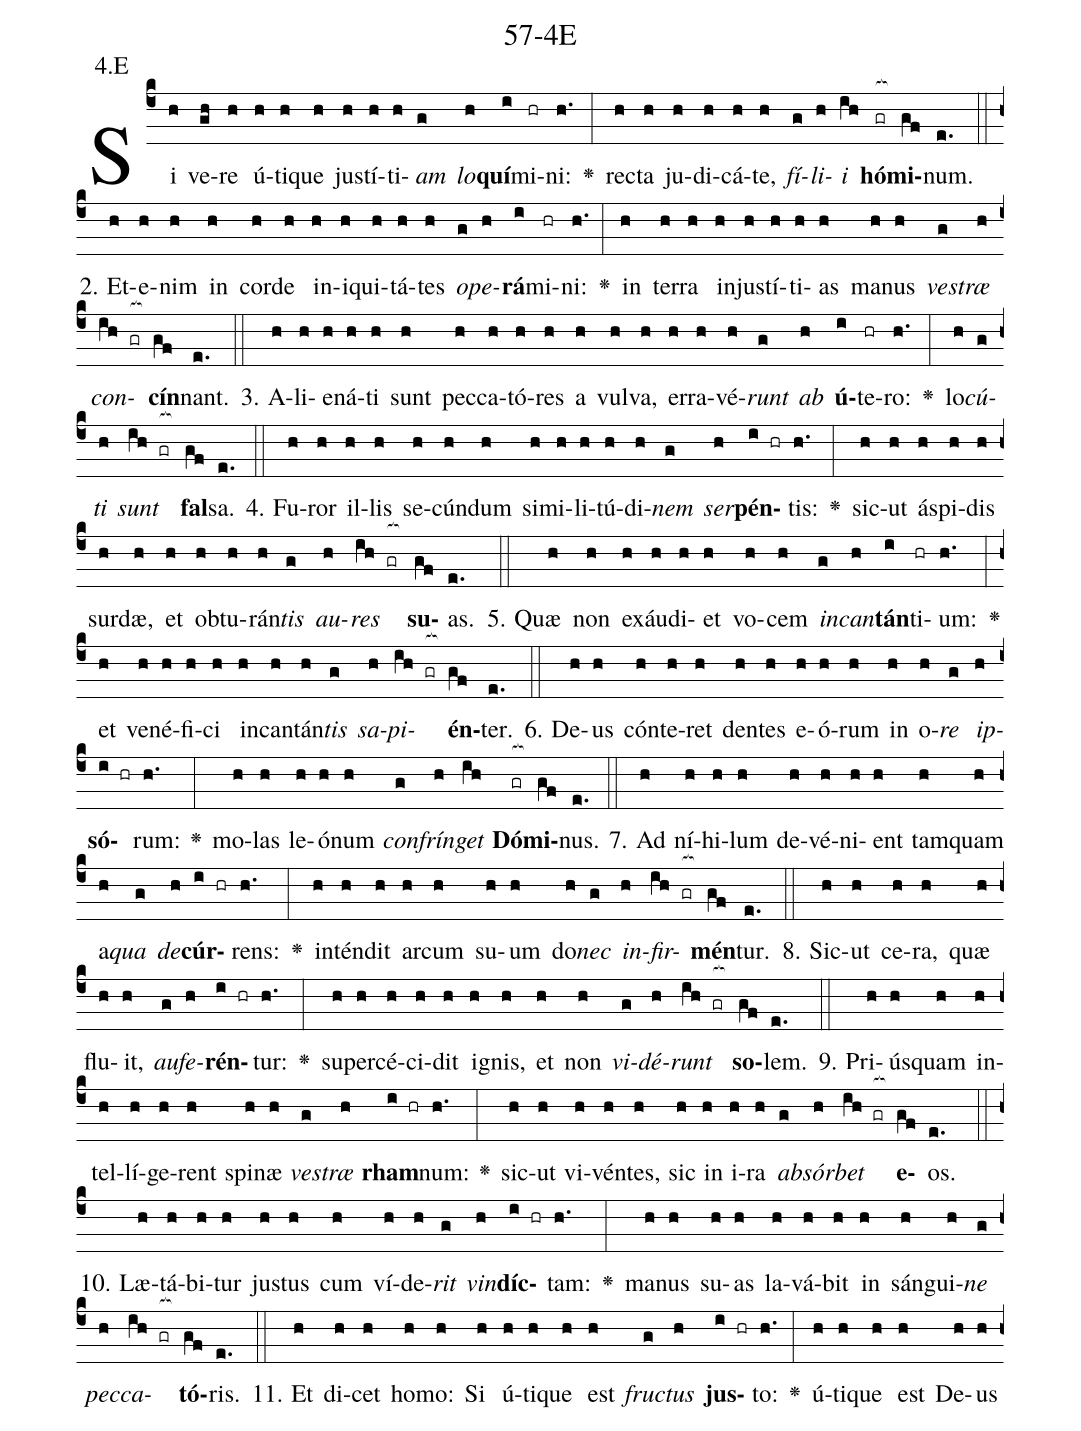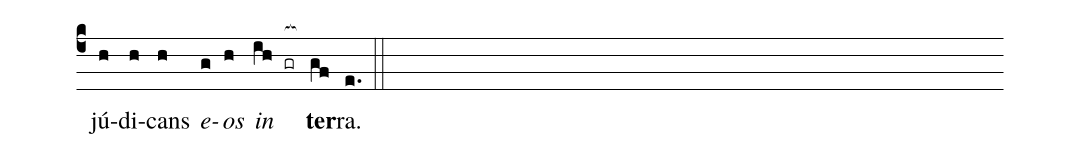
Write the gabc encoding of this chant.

name: 57-4E;
annotation: 4.E;
%%
(c4)Si(h) ve(gh)re(h) ú(h)ti(h)que(h) jus(h)tí(h)ti(h)<i>am</i>(g) <i>lo</i>(h)<b>quí</b>(i)mi(hr)ni:(h.) <v>\greheightstar</v>(:) rec(h)ta(h) ju(h)di(h)cá(h)te,(h) <i>fí</i>(g)<i>li</i>(h)<i>i</i>(ih) <b>hó</b>(gr[ocb:1{])<b>mi</b>(gf[ocb:0}])num.(e.) (::)
2. Et(h)e(h)nim(h) in(h) cor(h)de(h) in(h)i(h)qui(h)tá(h)tes(h) <i>o</i>(g)<i>pe</i>(h)<b>rá</b>(i)mi(hr)ni:(h.) <v>\greheightstar</v>(:) in(h) ter(h)ra(h) in(h)jus(h)tí(h)ti(h)as(h) ma(h)nus(h) <i>ves</i>(g)<i>træ</i>(h) <i>con</i>(ih gr[ocb:1{])<b>cín</b>(gf[ocb:0}])nant.(e.) (::)
3. A(h)li(h)e(h)ná(h)ti(h) sunt(h) pec(h)ca(h)tó(h)res(h) a(h) vul(h)va,(h) er(h)ra(h)vé(h)<i>runt</i>(g) <i>ab</i>(h) <b>ú</b>(i)te(hr)ro:(h.) <v>\greheightstar</v>(:) lo(h)<i>cú</i>(g)<i>ti</i>(h) <i>sunt</i>(ih gr[ocb:1{]) <b>fal</b>(gf[ocb:0}])sa.(e.) (::)
4. Fu(h)ror(h) il(h)lis(h) se(h)cún(h)dum(h) si(h)mi(h)li(h)tú(h)di(h)<i>nem</i>(g) <i>ser</i>(h)<b>pén</b>(i hr)tis:(h.) <v>\greheightstar</v>(:) sic(h)ut(h) ás(h)pi(h)dis(h) sur(h)dæ,(h) et(h) ob(h)tu(h)rán(h)<i>tis</i>(g) <i>au</i>(h)<i>res</i>(ih gr[ocb:1{]) <b>su</b>(gf[ocb:0}])as.(e.) (::)
5. Quæ(h) non(h) ex(h)áu(h)di(h)et(h) vo(h)cem(h) <i>in</i>(g)<i>can</i>(h)<b>tán</b>(i)ti(hr)um:(h.) <v>\greheightstar</v>(:) et(h) ve(h)né(h)fi(h)ci(h) in(h)can(h)tán(h)<i>tis</i>(g) <i>sa</i>(h)<i>pi</i>(ih gr[ocb:1{])<b>én</b>(gf[ocb:0}])ter.(e.) (::)
6. De(h)us(h) cón(h)te(h)ret(h) den(h)tes(h) e(h)ó(h)rum(h) in(h) o(h)<i>re</i>(g) <i>ip</i>(h)<b>só</b>(i hr)rum:(h.) <v>\greheightstar</v>(:) mo(h)las(h) le(h)ó(h)num(h) <i>con</i>(g)<i>frín</i>(h)<i>get</i>(ih) <b>Dó</b>(gr[ocb:1{])<b>mi</b>(gf[ocb:0}])nus.(e.) (::)
7. Ad(h) ní(h)hi(h)lum(h) de(h)vé(h)ni(h)ent(h) tam(h)quam(h) a(h)<i>qua</i>(g) <i>de</i>(h)<b>cúr</b>(i hr)rens:(h.) <v>\greheightstar</v>(:) in(h)tén(h)dit(h) ar(h)cum(h) su(h)um(h) do(h)<i>nec</i>(g) <i>in</i>(h)<i>fir</i>(ih gr[ocb:1{])<b>mén</b>(gf[ocb:0}])tur.(e.) (::)
8. Sic(h)ut(h) ce(h)ra,(h) quæ(h) flu(h)it,(h) <i>au</i>(g)<i>fe</i>(h)<b>rén</b>(i hr)tur:(h.) <v>\greheightstar</v>(:) su(h)per(h)cé(h)ci(h)dit(h) i(h)gnis,(h) et(h) non(h) <i>vi</i>(g)<i>dé</i>(h)<i>runt</i>(ih gr[ocb:1{]) <b>so</b>(gf[ocb:0}])lem.(e.) (::)
9. Pri(h)ús(h)quam(h) in(h)tel(h)lí(h)ge(h)rent(h) spi(h)næ(h) <i>ves</i>(g)<i>træ</i>(h) <b>rham</b>(i hr)num:(h.) <v>\greheightstar</v>(:) sic(h)ut(h) vi(h)vén(h)tes,(h) sic(h) in(h) i(h)ra(h) <i>ab</i>(g)<i>sór</i>(h)<i>bet</i>(ih gr[ocb:1{]) <b>e</b>(gf[ocb:0}])os.(e.) (::)
10. Læ(h)tá(h)bi(h)tur(h) jus(h)tus(h) cum(h) ví(h)de(h)<i>rit</i>(g) <i>vin</i>(h)<b>díc</b>(i hr)tam:(h.) <v>\greheightstar</v>(:) ma(h)nus(h) su(h)as(h) la(h)vá(h)bit(h) in(h) sán(h)gui(h)<i>ne</i>(g) <i>pec</i>(h)<i>ca</i>(ih gr[ocb:1{])<b>tó</b>(gf[ocb:0}])ris.(e.) (::)
11. Et(h) di(h)cet(h) ho(h)mo:(h) Si(h) ú(h)ti(h)que(h) est(h) <i>fruc</i>(g)<i>tus</i>(h) <b>jus</b>(i hr)to:(h.) <v>\greheightstar</v>(:) ú(h)ti(h)que(h) est(h) De(h)us(h) jú(h)di(h)cans(h) <i>e</i>(g)<i>os</i>(h) <i>in</i>(ih gr[ocb:1{]) <b>ter</b>(gf[ocb:0}])ra.(e.) (::)
